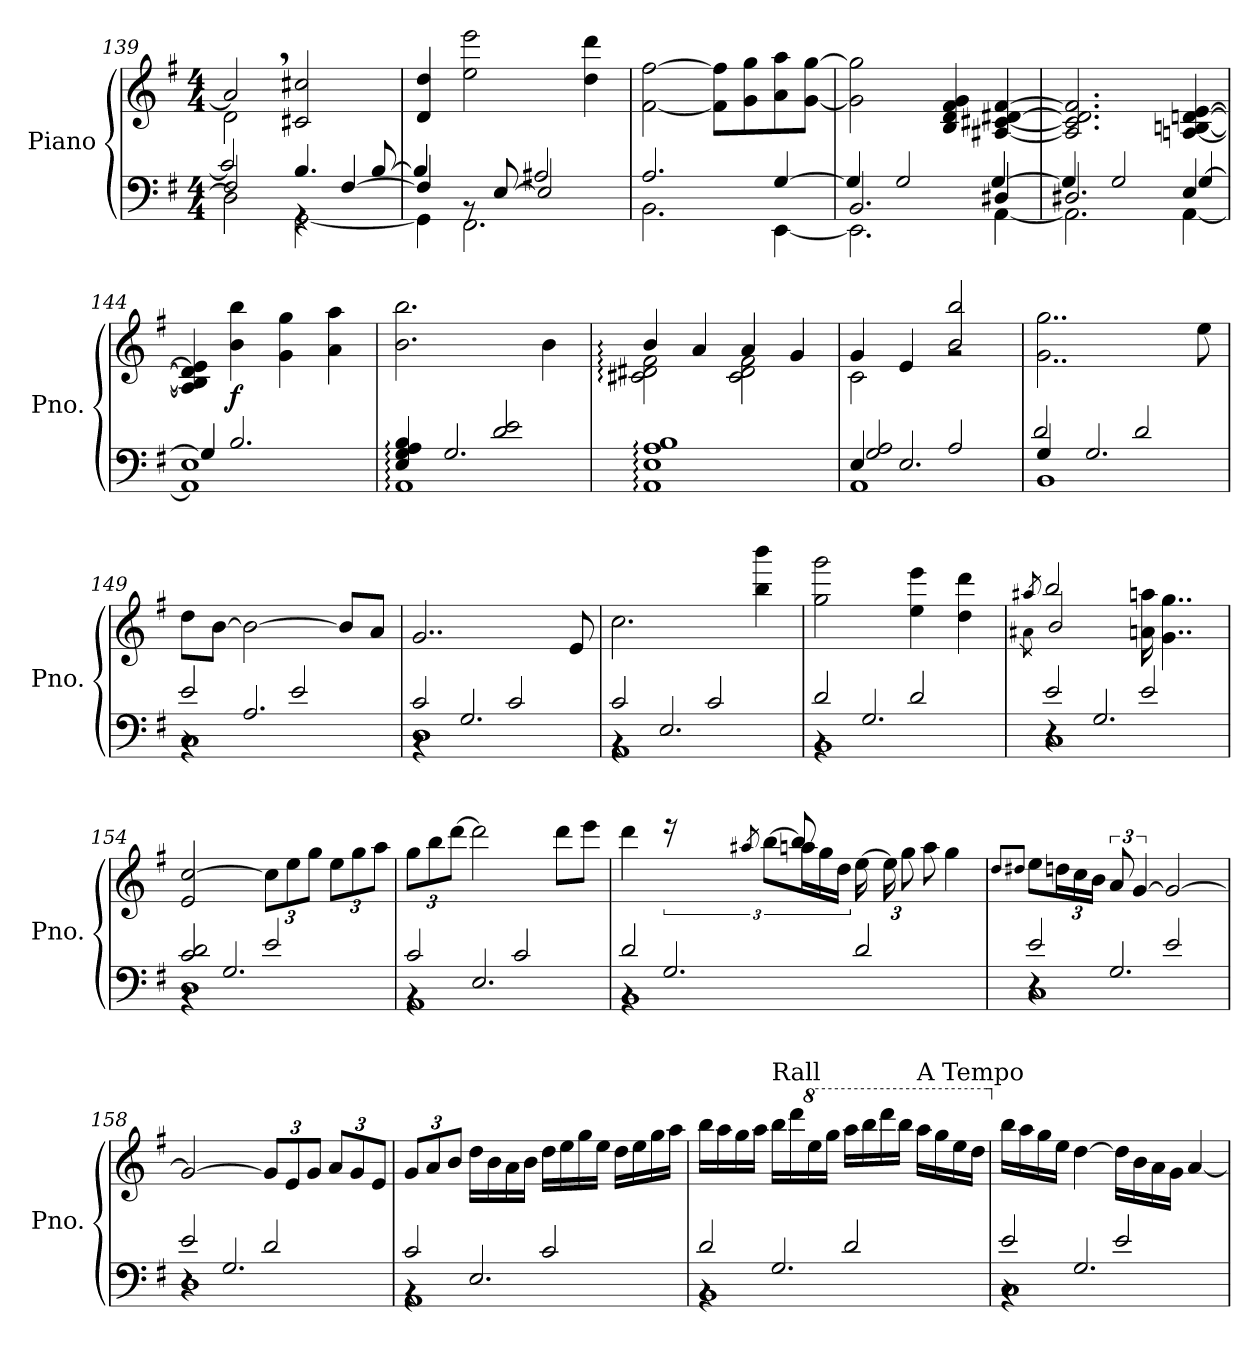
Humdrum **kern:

**kern	**kern	**dynam
*part1	*part1	*part1
*staff2	*staff1	*staff1/2
*I"Piano	*	*
*I'Pno.	*	*
*clefF4	*clefG2	*
*k[f#]	*k[f#]	*
*M4/4	*M4/4	*
=139	=139	=139
*^	*^	*
*	*^	*	*	*
2F#/	2D\]	2c/]	2a,/]	2d\	.
4rGG	[2GG\	4.B/	2c#X/ 2cc#X/	2ryy	.
[4F#/	.	.	.	.	.
.	.	[8B/	.	.	.
*	*	*	*v	*v	*
=140	=140	=140	=140	=140
4F#/]	4GG\]	4B/]	4d/ 4dd/	.
8rBB	2.FF#\	4ryy	2ee\ 2eee\	.
[8E/	.	.	.	.
2E/]	.	2A#X/	.	.
.	.	.	4dd\ 4ddd\	.
=141	=141	=141	=141	=141
2rBByy	2.BB\	2.A/	[2f#\ [2ff#\	.
2rBByy	.	.	8f#\] 8ff#\]L	.
.	.	.	8g\ 8gg\	.
.	[4EE\	[4G/	8a\ 8aa\	.
.	.	.	[8g\ [8gg\J	.
=142	=142	=142	=142	=142
2.BB/	2.EE\]	4G/]	2g\] 2gg\]	.
.	.	2G/	.	.
!	!	!	!	!LO:DY:b
!	!	!	!	!LO:DY:n=1:b
!	!	!	!	!LO:DY:n=2:b
!	!	!	!	!LO:DY:n=3:b
.	.	.	4B/ 4d/ 4f#/ 4g/	fp fp fp fp
4D#X/	[4AA\	[4G/	[4A#X/ [4c#X/ [4d#X/ [4f#/	.
!!LO:LB:g=z
=143	=143	=143	=143	=143
2.D#X/	2.AA\]	4G/]	2.A#/] 2.c#/] 2.d#/] 2.f#/]	.
.	.	2G/	.	.
4E/	[4AA\	[4G/	[4An/ [4Bn/ [4dn/ [4e/	.
!!LO:LB:g=z
=144	=144	=144	=144	=144
1E	1AA]	4G/]	4A/] 4Bn/] 4d/] 4e/]	.
!	!	!	!	!LO:DY:b
.	.	2.B/	4b\ 4bb\	f
.	.	.	4g\ 4gg\	.
.	.	.	4a\ 4aa\	.
=145	=145	=145	=145	=145
*	*	*	*^	*
4E/: 4G/: 4A/: 4B/:	1AA:	2rcyy	2.b\ 2.bb\	2ryy	.
2.G/	.	.	.	.	.
.	.	2d/ 2e/	.	2ryy	.
.	.	.	4b\	.	.
=146	=146	=146	=146	=146	=146
1E:	1AA:	1A: 1B:	4b:/	2c#X\: 2d#X\: 2f#\:	.
.	.	.	4a/	.	.
.	.	.	4a/	2c#\ 2d#\ 2f#\	.
.	.	.	4g/	.	.
=147	=147	=147	=147	=147	=147
4E/	1AA	2G/ 2A/	4g/	2c\	.
2.E/	.	.	4e/	.	.
.	.	2A/	2b/ 2bb/	2rg	.
=148	=148	=148	=148	=148	=148
4G/	1BB	2d/	2..g\ 2..gg\	1ryy	.
2.G/	.	.	.	.	.
.	.	2d/	.	.	.
.	.	.	8ee\	.	.
*	*	*	*v	*v	*
=149	=149	=149	=149	=149
4rBB	1C	2e/	8dd\L	.
.	.	.	[8b\J	.
2.A/	.	.	2b\_	.
.	.	2e/	.	.
.	.	.	8b/L]	.
.	.	.	8a/J	.
=150	=150	=150	=150	=150
4rBB	1D	2c/	2..g/	.
2.G/	.	.	.	.
.	.	2c/	.	.
.	.	.	8e/	.
!!LO:LB:g=z
=151	=151	=151	=151	=151
4rBB	1AA	2c/	2.cc\	.
2.E/	.	.	.	.
.	.	2c/	.	.
.	.	.	4bb\ 4bbb\	.
=152	=152	=152	=152	=152
4rBB	1BB	2d/	2gg\ 2ggg\	.
2.G/	.	.	.	.
.	.	2d/	4ee\ 4eee\	.
.	.	.	4dd\ 4ddd\	.
=153	=153	=153	=153	=153
*	*	*	*^	*
.	.	.	8qaa#X/	8qa#X\	.
4r	1C	2e/	2bb/	2b/	.
2.G/	.	.	.	.	.
.	.	2e/	16an\ 16aan\	2ryy	.
.	.	.	4..g\ 4..gg\	.	.
*	*	*	*v	*v	*
=154	=154	=154	=154	=154
4rBB	1D	2c/ 2d/	2e/ [2cc/	.
2.G/	.	.	.	.
*	*	*	*Xbrackettup	*
.	.	2e/	12cc\L]	.
.	.	.	12ee\	.
.	.	.	12gg\J	.
.	.	.	12ee\L	.
.	.	.	12gg\	.
.	.	.	12aa\J	.
=155	=155	=155	=155	=155
4rBB	1AA	2c/	12gg\L	.
.	.	.	12bb\	.
.	.	.	[12ddd\J	.
2.E/	.	.	2ddd\]	.
.	.	2c/	.	.
.	.	.	8ddd\L	.
.	.	.	8eee\J	.
!!LO:LB:g=z
=156	=156	=156	=156	=156
*	*	*	*^	*
4rBB	1BB	2d/	4ddd\	4ryy	.
*	*	*	*brackettup	*	*
2.G/	.	.	24reee	8ryy	.
.	.	.	8qaa#X/	.	.
.	.	.	[12bb\L	.	.
*	*	*	*Xbrackettup	*	*
.	.	.	24aan\L	8bb/]	.
.	.	.	24gg\	.	.
.	.	.	24dd\JJ	.	.
.	.	2d/	[24ee\L	2rbbbyy	.
.	.	.	24ee\L]	.	.
.	.	.	12gg\	.	.
.	.	.	12aa\J	.	.
.	.	.	4gg\	.	.
=157	=157	=157	=157	=157	=157
.	.	.	8qdd/L	.	.
.	.	.	8qdd#X/J	.	.
4r	1C	2e/	8ee\L	1ryy	.
.	.	.	24ddn\L	.	.
.	.	.	24cc\	.	.
.	.	.	24b\JJ	.	.
*	*	*	*brackettup	*	*
2.G/	.	.	12a/	.	.
.	.	.	[6g/	.	.
.	.	2e/	2g/_	.	.
=158	=158	=158	=158	=158	=158
4r	1D	2e/	2g/_	1ryy	.
2.G/	.	.	.	.	.
*	*	*	*Xbrackettup	*	*
.	.	2d/	12g/L]	.	.
.	.	.	12e/	.	.
.	.	.	12g/J	.	.
.	.	.	12a/L	.	.
.	.	.	12g/	.	.
.	.	.	12e/J	.	.
*	*	*	*v	*v	*
!!LO:PB:g=z
=159	=159	=159	=159	=159
4rBB	1AA	2c/	12g/L	.
.	.	.	12a/	.
.	.	.	12b/J	.
2.E/	.	.	16dd\LL	.
.	.	.	16b\	.
.	.	.	16a\	.
.	.	.	16b\JJ	.
.	.	2c/	16dd\LL	.
.	.	.	16ee\	.
.	.	.	16gg\	.
.	.	.	16ee\JJ	.
.	.	.	16dd\LL	.
.	.	.	16ee\	.
.	.	.	16gg\	.
.	.	.	16aa\JJ	.
=160	=160	=160	=160	=160
4rBB	1BB	2d/	16bb\LL	.
.	.	.	16aa\	.
.	.	.	16gg\	.
.	.	.	16aa\JJ	.
!	!	!	!LO:TX:a:t=Rall	!
2.G/	.	.	16bb\LL	.
.	.	.	16ddd\	.
*	*	*	*8va	*
.	.	.	16eee\	.
.	.	.	16ggg\JJ	.
.	.	2d/	16aaa\LL	.
.	.	.	16bbb\	.
.	.	.	16dddd\	.
.	.	.	16bbb\JJ	.
!	!	!	!LO:TX:a:t=A Tempo	!
.	.	.	16aaa\LL	.
.	.	.	16ggg\	.
.	.	.	16eee\	.
.	.	.	16ddd\JJ	.
=161	=161	=161	=161	=161
*	*	*	*X8va	*
4rBB	1C	2e/	16bb\LL	.
.	.	.	16aa\	.
.	.	.	16gg\	.
.	.	.	16ee\JJ	.
2.G/	.	.	[4dd\	.
.	.	2e/	16dd\LL]	.
.	.	.	16b\	.
.	.	.	16a\	.
.	.	.	16g\JJ	.
.	.	.	[4a/	.
*v	*v	*v	*	*
=	=	=
*-	*-	*-
